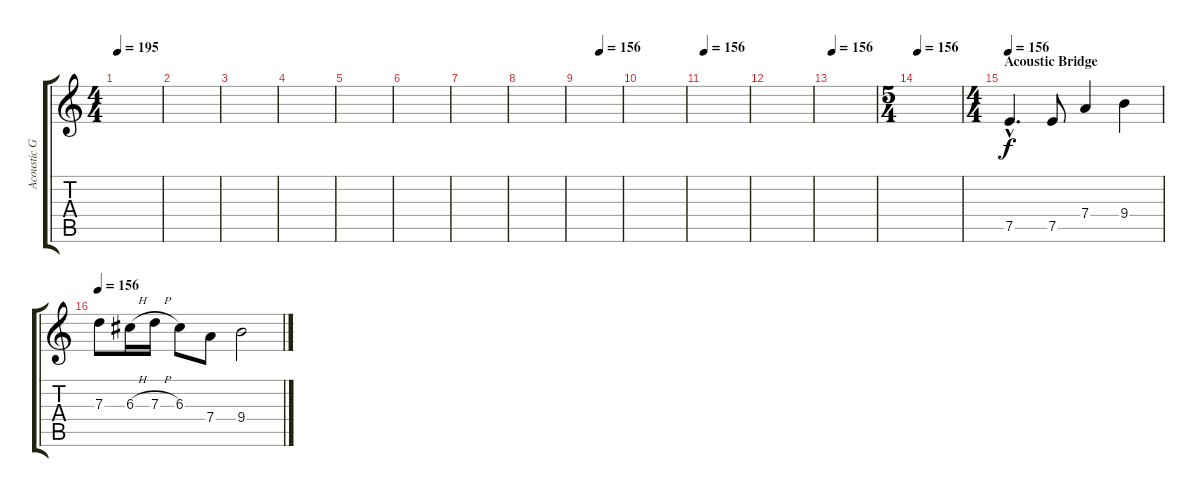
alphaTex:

\track ("Acoustic Guitar 2" "Acoustic G") {instrument acousticguitarsteel}
\staff {score tabs}
\tuning (E4 B3 G3 D3 A2 E2) {hide}
\ts (4 4)
\tempo 195
\clef g2
\ks c
|
|
|
|
|
|
|
|
\tempo (156 0.5)
|
|
\tempo 156
|
|
\tempo 156
|
\ts (5 4)
\tempo 156
|
\ts (4 4)
\section ("" "Acoustic Bridge")
\tempo 156
7.5{hac}.4{d} 7.5.8 7.4.4 9.4.4 |
\tempo 156
7.3.8 6.3{h}.16 7.3{h}.16 6.3.8 7.4.8 9.4.2
